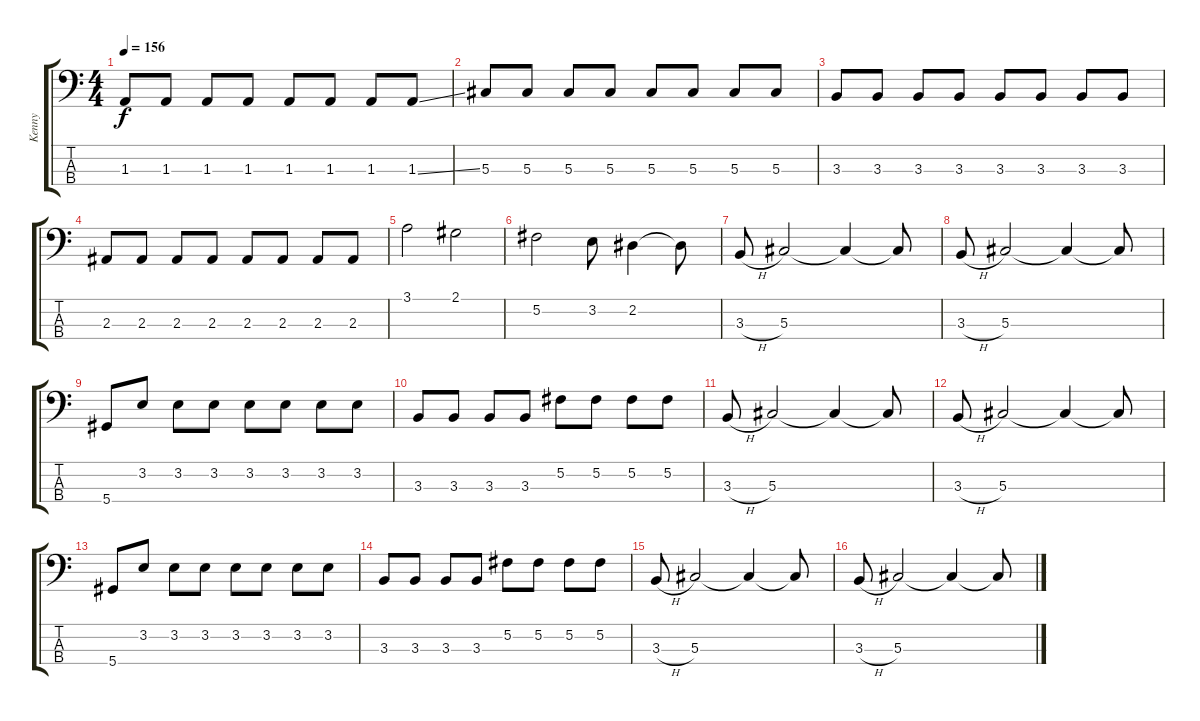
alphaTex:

\track ("Kenny" "Kenny") {instrument electricbasspick}
\staff {score tabs}
\tuning (Gb2 Db2 Ab1 Eb1) {hide}
\ts (4 4)
\tempo 156
\clef f4
\ks c
1.3.8{dy f} 1.3.8 1.3.8 1.3.8 1.3.8 1.3.8 1.3.8 1.3{ss}.8 |
5.3.8 5.3.8 5.3.8 5.3.8 5.3.8 5.3.8 5.3.8 5.3.8 |
3.3.8 3.3.8 3.3.8 3.3.8 3.3.8 3.3.8 3.3.8 3.3.8 |
2.3.8 2.3.8 2.3.8 2.3.8 2.3.8 2.3.8 2.3.8 2.3.8 |
3.1.2 2.1.2 |
5.2.2 3.2.8 2.2.4 2.2{t}.8 |
3.3{h}.8 5.3.2 5.3{t}.4 5.3{t}.8 |
3.3{h}.8 5.3.2 5.3{t}.4 5.3{t}.8 |
5.4.8 3.2.8 3.2.8 3.2.8 3.2.8 3.2.8 3.2.8 3.2.8 |
3.3.8 3.3.8 3.3.8 3.3.8 5.2.8 5.2.8 5.2.8 5.2.8 |
3.3{h}.8 5.3.2 5.3{t}.4 5.3{t}.8 |
3.3{h}.8 5.3.2 5.3{t}.4 5.3{t}.8 |
5.4.8 3.2.8 3.2.8 3.2.8 3.2.8 3.2.8 3.2.8 3.2.8 |
3.3.8 3.3.8 3.3.8 3.3.8 5.2.8 5.2.8 5.2.8 5.2.8 |
3.3{h}.8 5.3.2 5.3{t}.4 5.3{t}.8 |
3.3{h}.8 5.3.2 5.3{t}.4 5.3{t}.8
